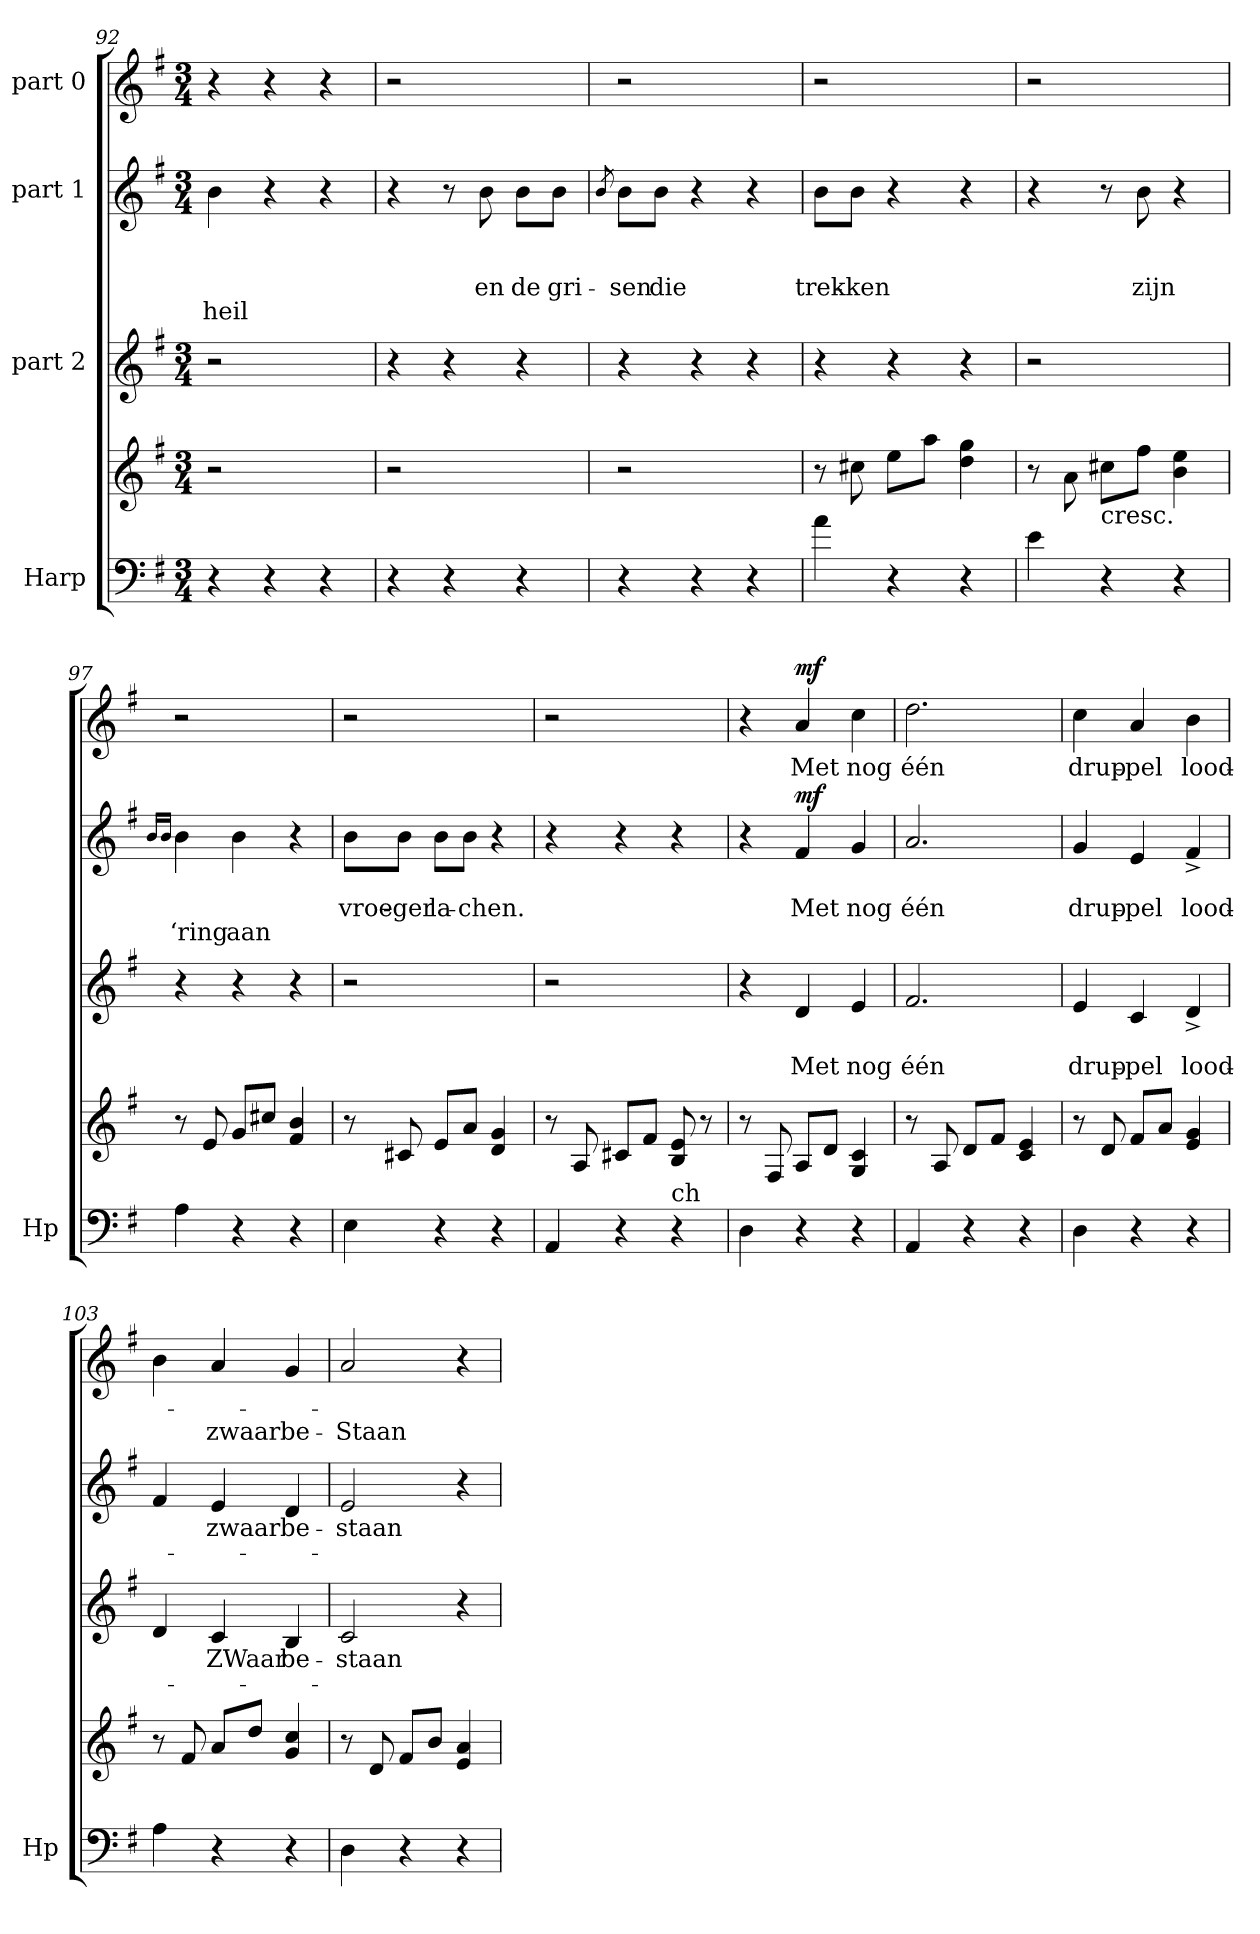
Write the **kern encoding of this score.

**kern	**kern	**kern	**text	**text	**kern	**text	**text	**text	**text	**dynam	**kern	**text	**text	**dynam
*part4	*part4	*part3	*part3	*part3	*part2	*part2	*part2	*part2	*part2	*part2	*part1	*part1	*part1	*part1
*staff5	*staff4	*staff3	*staff3	*staff3	*staff2	*staff2	*staff2	*staff2	*staff2	*staff2	*staff1	*staff1	*staff1	*staff1
*I"Harp	*	*I"part 2	*	*	*I"part 1	*	*	*	*	*	*I"part 0	*	*	*
*I'Hp	*	*	*	*	*	*	*	*	*	*	*	*	*	*
*clefF4	*clefG2	*clefG2	*	*	*clefG2	*	*	*	*	*	*clefG2	*	*	*
*k[f#]	*k[f#]	*k[f#]	*	*	*k[f#]	*	*	*	*	*	*k[f#]	*	*	*
*M3/4	*M3/4	*M3/4	*	*	*M3/4	*	*	*	*	*	*M3/4	*	*	*
=92	=92	=92	=92	=92	=92	=92	=92	=92	=92	=92	=92	=92	=92	=92
!	!	!	!	!	!	!	!	!	!LO:LY:b	!	!	!	!	!
4r	2r	2r	.	.	4b\	.	.	.	heil	.	4r	.	.	.
4r	.	.	.	.	4r	.	.	.	.	.	4r	.	.	.
4r	4ryy	4ryy	.	.	4r	.	.	.	.	.	4r	.	.	.
!!LO:PB:g=z
=93	=93	=93	=93	=93	=93	=93	=93	=93	=93	=93	=93	=93	=93	=93
4r	2r	4r	.	.	4r	.	.	.	.	.	2r	.	.	.
4r	.	4r	.	.	8r	.	.	.	.	.	.	.	.	.
!	!	!	!	!	!	!	!	!LO:LY:b	!	!	!	!	!	!
.	.	.	.	.	8b\	.	.	en	.	.	.	.	.	.
!	!	!	!	!	!	!	!	!LO:LY:b	!	!	!	!	!	!
4r	4ryy	4r	.	.	8b\L	.	.	de	.	.	4ryy	.	.	.
!	!	!	!	!	!	!	!	!LO:LY:b	!	!	!	!	!	!
.	.	.	.	.	8b\J	.	.	gri-	.	.	.	.	.	.
=94	=94	=94	=94	=94	=94	=94	=94	=94	=94	=94	=94	=94	=94	=94
.	.	.	.	.	8qb/	.	.	.	.	.	.	.	.	.
!	!	!	!	!	!	!	!	!LO:LY:b	!	!	!	!	!	!
4r	2r	4r	.	.	8b\L	.	.	sen	.	.	2r	.	.	.
!	!	!	!	!	!	!	!	!LO:LY:b	!	!	!	!	!	!
.	.	.	.	.	8b\J	.	.	die	.	.	.	.	.	.
4r	.	4r	.	.	4r	.	.	.	.	.	.	.	.	.
4r	4ryy	4r	.	.	4r	.	.	.	.	.	4ryy	.	.	.
=95	=95	=95	=95	=95	=95	=95	=95	=95	=95	=95	=95	=95	=95	=95
!	!	!	!	!	!	!	!	!LO:LY:b	!	!	!	!	!	!
4a\	8r	4r	.	.	8b\L	.	.	trek-	.	.	2r	.	.	.
!	!	!	!	!	!	!	!	!LO:LY:b	!	!	!	!	!	!
.	8cc#X\	.	.	.	8b\J	.	.	ken	.	.	.	.	.	.
4r	8ee\L	4r	.	.	4r	.	.	.	.	.	.	.	.	.
.	8aa\J	.	.	.	.	.	.	.	.	.	.	.	.	.
4r	4dd\ 4gg\	4r	.	.	4r	.	.	.	.	.	4ryy	.	.	.
=96	=96	=96	=96	=96	=96	=96	=96	=96	=96	=96	=96	=96	=96	=96
4e\	8r	2r	.	.	4r	.	.	.	.	.	2r	.	.	.
.	8a\	.	.	.	.	.	.	.	.	.	.	.	.	.
!	!LO:TX:b:t=cresc.	!	!	!	!	!	!	!	!	!	!	!	!	!
4r	8cc#X\L	.	.	.	8r	.	.	.	.	.	.	.	.	.
!	!	!	!	!	!	!	!	!LO:LY:b	!	!	!	!	!	!
.	8ff#\J	.	.	.	8b\	.	.	zijn	.	.	.	.	.	.
4r	4b\ 4ee\	4ryy	.	.	4r	.	.	.	.	.	4ryy	.	.	.
=97	=97	=97	=97	=97	=97	=97	=97	=97	=97	=97	=97	=97	=97	=97
.	.	.	.	.	16qb/LL	.	.	.	.	.	.	.	.	.
.	.	.	.	.	16qb/JJ	.	.	.	.	.	.	.	.	.
!	!	!	!	!	!	!	!	!LO:LY:b	!	!	!	!	!	!
4A\	8r	4r	.	.	4b\	.	.	‘ring	.	.	2r	.	.	.
.	8e/	.	.	.	.	.	.	.	.	.	.	.	.	.
!	!	!	!	!	!	!	!	!LO:LY:b	!	!	!	!	!	!
4r	8g/L	4r	.	.	4b\	.	.	aan	.	.	.	.	.	.
.	8cc#X/J	.	.	.	.	.	.	.	.	.	.	.	.	.
4r	4f#/ 4b/	4r	.	.	4r	.	.	.	.	.	4ryy	.	.	.
!!LO:LB:g=z
=98	=98	=98	=98	=98	=98	=98	=98	=98	=98	=98	=98	=98	=98	=98
!	!	!	!	!	!	!	!LO:LY:b	!	!	!	!	!	!	!
4E\	8r	2r	.	.	8b\L	.	vroe -	.	.	.	2r	.	.	.
!	!	!	!	!	!	!	!LO:LY:b	!	!	!	!	!	!	!
.	8c#X/	.	.	.	8b\J	.	ger	.	.	.	.	.	.	.
!	!	!	!	!	!	!	!LO:LY:b	!	!	!	!	!	!	!
4r	8e/L	.	.	.	8b\L	.	la-	.	.	.	.	.	.	.
!	!	!	!	!	!	!	!LO:LY:b	!	!	!	!	!	!	!
.	8a/J	.	.	.	8b\J	.	chen.	.	.	.	.	.	.	.
4r	4d/ 4g/	4ryy	.	.	4r	.	.	.	.	.	4ryy	.	.	.
=99	=99	=99	=99	=99	=99	=99	=99	=99	=99	=99	=99	=99	=99	=99
4AA/	8r	2r	.	.	4r	.	.	.	.	.	2r	.	.	.
.	8A/	.	.	.	.	.	.	.	.	.	.	.	.	.
4r	8c#X/L	.	.	.	4r	.	.	.	.	.	.	.	.	.
.	8f#/J	.	.	.	.	.	.	.	.	.	.	.	.	.
!LO:TX:a:t=ch	!	!	!	!	!	!	!	!	!	!	!	!	!	!
4r	8B/ 8e/	4ryy	.	.	4r	.	.	.	.	.	4ryy	.	.	.
.	8r	.	.	.	.	.	.	.	.	.	.	.	.	.
=100	=100	=100	=100	=100	=100	=100	=100	=100	=100	=100	=100	=100	=100	=100
4D\	8r	4r	.	.	4r	.	.	.	.	.	4r	.	.	.
.	8F#/	.	.	.	.	.	.	.	.	.	.	.	.	.
!	!	!	!	!LO:LY:b	!	!	!LO:LY:b	!	!	!LO:DY:b	!	!LO:LY:b	!	!LO:DY:b
4r	8A/L	4d/	.	Met	4f#/	.	Met	.	.	mf	4a/	Met	.	mf
.	8d/J	.	.	.	.	.	.	.	.	.	.	.	.	.
!	!	!	!	!LO:LY:b	!	!	!LO:LY:b	!	!	!	!	!LO:LY:b	!	!
4r	4G/ 4c/	4e/	.	nog	4g/	.	nog	.	.	.	4cc\	nog	.	.
=101	=101	=101	=101	=101	=101	=101	=101	=101	=101	=101	=101	=101	=101	=101
!	!	!	!	!LO:LY:b	!	!	!LO:LY:b	!	!	!	!	!LO:LY:b	!	!
4AA/	8r	2.f#/	.	één	2.a/	.	één	.	.	.	2.dd\	één	.	.
.	8A/	.	.	.	.	.	.	.	.	.	.	.	.	.
4r	8d/L	.	.	.	.	.	.	.	.	.	.	.	.	.
.	8f#/J	.	.	.	.	.	.	.	.	.	.	.	.	.
4r	4c/ 4e/	.	.	.	.	.	.	.	.	.	.	.	.	.
=102	=102	=102	=102	=102	=102	=102	=102	=102	=102	=102	=102	=102	=102	=102
!	!	!	!	!LO:LY:b	!	!	!LO:LY:b	!	!	!	!	!LO:LY:b	!	!
4D\	8r	4e/	.	drup -	4g/	.	drup -	.	.	.	4cc\	drup -	.	.
.	8d/	.	.	.	.	.	.	.	.	.	.	.	.	.
!	!	!	!	!LO:LY:b	!	!	!LO:LY:b	!	!	!	!	!LO:LY:b	!	!
4r	8f#/L	4c/	.	pel	4e/	.	pel	.	.	.	4a/	pel	.	.
.	8a/J	.	.	.	.	.	.	.	.	.	.	.	.	.
!	!	!	!	!LO:LY:b	!	!	!LO:LY:b	!	!	!	!	!LO:LY:b	!	!
4r	4e/ 4g/	4d^/	.	lood-	4f#^/	.	lood-	.	.	.	4b\	lood-	.	.
!!LO:PB:g=z
=103	=103	=103	=103	=103	=103	=103	=103	=103	=103	=103	=103	=103	=103	=103
4A\	8r	4d/	.	.	4f#/	.	.	.	.	.	4b\	.	.	.
.	8f#/	.	.	.	.	.	.	.	.	.	.	.	.	.
!	!	!	!LO:LY:b	!	!	!LO:LY:b	!	!	!	!	!	!	!LO:LY:b	!
4r	8a/L	4c/	ZWaar	.	4e/	zwaar	.	.	.	.	4a/	.	zwaar	.
.	8dd/J	.	.	.	.	.	.	.	.	.	.	.	.	.
!	!	!	!LO:LY:b	!	!	!LO:LY:b	!	!	!	!	!	!	!LO:LY:b	!
4r	4g/ 4cc/	4B/	be-	.	4d/	be-	.	.	.	.	4g/	.	be-	.
=104	=104	=104	=104	=104	=104	=104	=104	=104	=104	=104	=104	=104	=104	=104
!	!	!	!LO:LY:b	!	!	!LO:LY:b	!	!	!	!	!	!	!LO:LY:b	!
4D\	8r	2c/	staan	.	2e/	staan	.	.	.	.	2a/	.	Staan	.
.	8d/	.	.	.	.	.	.	.	.	.	.	.	.	.
4r	8f#/L	.	.	.	.	.	.	.	.	.	.	.	.	.
.	8b/J	.	.	.	.	.	.	.	.	.	.	.	.	.
4r	4e/ 4a/	4r	.	.	4r	.	.	.	.	.	4r	.	.	.
=	=	=	=	=	=	=	=	=	=	=	=	=	=	=
*-	*-	*-	*-	*-	*-	*-	*-	*-	*-	*-	*-	*-	*-	*-
